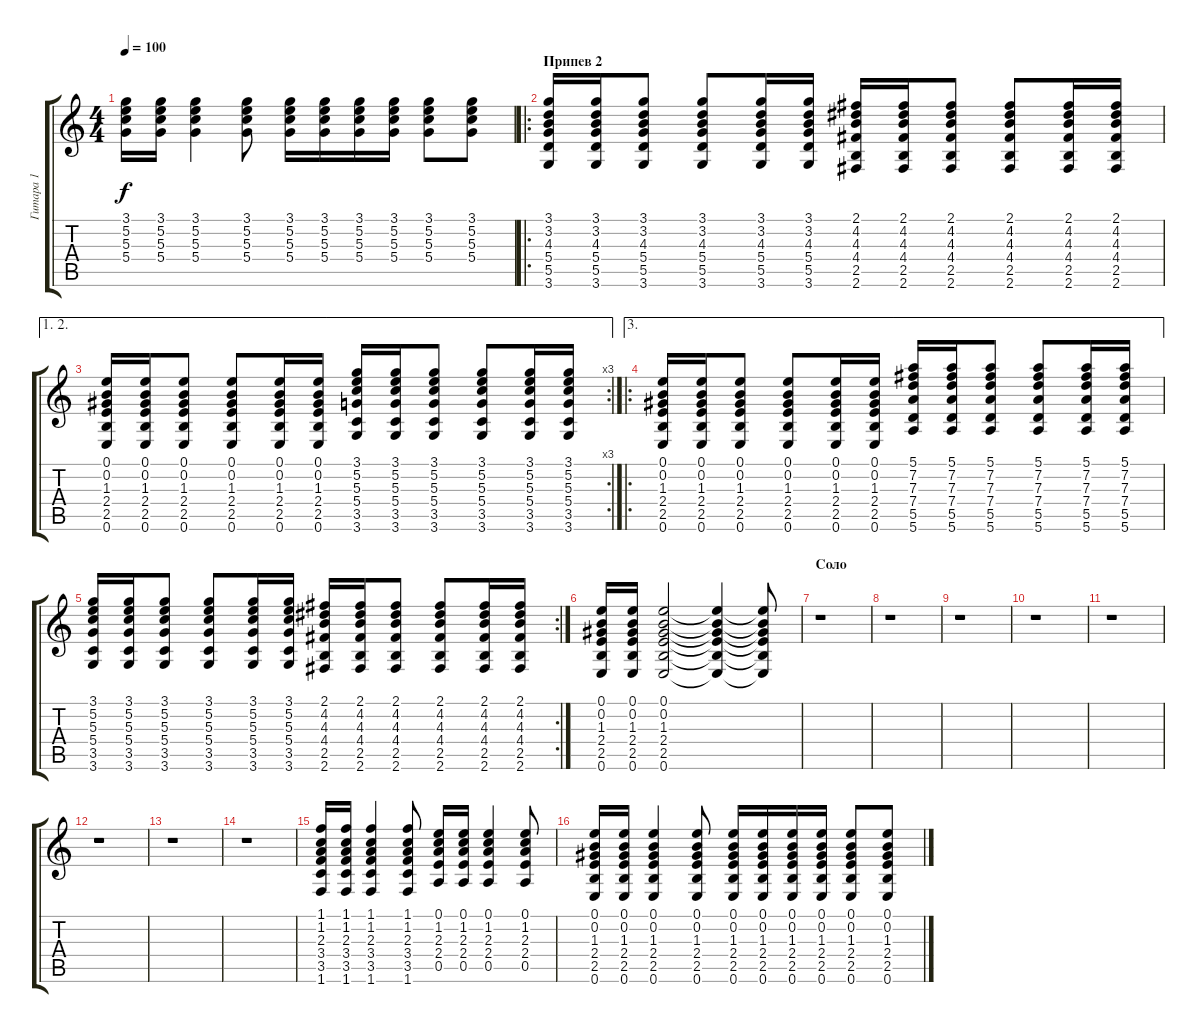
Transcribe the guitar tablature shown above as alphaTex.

\track ("Гитара 1" "Гитара 1") {instrument electricguitarclean}
\staff {score tabs}
\tuning (E4 B3 G3 D3 A2 E2) {hide}
\ts (4 4)
\tempo 100
\clef g2
\ks c
(3.1 5.2 5.3 5.4).16{dy f} (3.1 5.2 5.3 5.4).16 (3.1 5.2 5.3 5.4).4 (3.1 5.2 5.3 5.4).8 (3.1 5.2 5.3 5.4).16 (3.1 5.2 5.3 5.4).16 (3.1 5.2 5.3 5.4).16 (3.1 5.2 5.3 5.4).16 (3.1 5.2 5.3 5.4).8 (3.1 5.2 5.3 5.4).8 |
\ro
\section ("" "Припев 2")
(3.1 3.2 4.3 5.4 5.5 3.6).16 (3.1 3.2 4.3 5.4 5.5 3.6).16 (3.1 3.2 4.3 5.4 5.5 3.6).8 (3.1 3.2 4.3 5.4 5.5 3.6).8 (3.1 3.2 4.3 5.4 5.5 3.6).16 (3.1 3.2 4.3 5.4 5.5 3.6).16 (2.1 4.2 4.3 4.4 2.5 2.6).16 (2.1 4.2 4.3 4.4 2.5 2.6).16 (2.1 4.2 4.3 4.4 2.5 2.6).8 (2.1 4.2 4.3 4.4 2.5 2.6).8 (2.1 4.2 4.3 4.4 2.5 2.6).16 (2.1 4.2 4.3 4.4 2.5 2.6).16 |
\ae (1 2)
\rc 3
(0.1 0.2 1.3 2.4 2.5 0.6).16 (0.1 0.2 1.3 2.4 2.5 0.6).16 (0.1 0.2 1.3 2.4 2.5 0.6).8 (0.1 0.2 1.3 2.4 2.5 0.6).8 (0.1 0.2 1.3 2.4 2.5 0.6).16 (0.1 0.2 1.3 2.4 2.5 0.6).16 (3.1 5.2 5.3 5.4 3.5 3.6).16 (3.1 5.2 5.3 5.4 3.5 3.6).16 (3.1 5.2 5.3 5.4 3.5 3.6).8 (3.1 5.2 5.3 5.4 3.5 3.6).8 (3.1 5.2 5.3 5.4 3.5 3.6).16 (3.1 5.2 5.3 5.4 3.5 3.6).16 |
\ae 3
\ro
(0.1 0.2 1.3 2.4 2.5 0.6).16 (0.1 0.2 1.3 2.4 2.5 0.6).16 (0.1 0.2 1.3 2.4 2.5 0.6).8 (0.1 0.2 1.3 2.4 2.5 0.6).8 (0.1 0.2 1.3 2.4 2.5 0.6).16 (0.1 0.2 1.3 2.4 2.5 0.6).16 (5.1 7.2 7.3 7.4 5.5 5.6).16 (5.1 7.2 7.3 7.4 5.5 5.6).16 (5.1 7.2 7.3 7.4 5.5 5.6).8 (5.1 7.2 7.3 7.4 5.5 5.6).8 (5.1 7.2 7.3 7.4 5.5 5.6).16 (5.1 7.2 7.3 7.4 5.5 5.6).16 |
\rc 2
(3.1 5.2 5.3 5.4 3.5 3.6).16 (3.1 5.2 5.3 5.4 3.5 3.6).16 (3.1 5.2 5.3 5.4 3.5 3.6).8 (3.1 5.2 5.3 5.4 3.5 3.6).8 (3.1 5.2 5.3 5.4 3.5 3.6).16 (3.1 5.2 5.3 5.4 3.5 3.6).16 (2.1 4.2 4.3 4.4 2.5 2.6).16 (2.1 4.2 4.3 4.4 2.5 2.6).16 (2.1 4.2 4.3 4.4 2.5 2.6).8 (2.1 4.2 4.3 4.4 2.5 2.6).8 (2.1 4.2 4.3 4.4 2.5 2.6).16 (2.1 4.2 4.3 4.4 2.5 2.6).16 |
(0.1 0.2 1.3 2.4 2.5 0.6).16 (0.1 0.2 1.3 2.4 2.5 0.6).16 (0.1 0.2 1.3 2.4 2.5 0.6).2 (0.1{t} 0.2{t} 1.3{t} 2.4{t} 2.5{t} 0.6{t}).4 (0.1{t} 0.2{t} 1.3{t} 2.4{t} 2.5{t} 0.6{t}).8 |
\section ("" "Соло")
r.1 |
r.1 |
r.1 |
r.1 |
r.1 |
r.1 |
r.1 |
r.1 |
(1.1 1.2 2.3 3.4 3.5 1.6).16 (1.1 1.2 2.3 3.4 3.5 1.6).16 (1.1 1.2 2.3 3.4 3.5 1.6).4 (1.1 1.2 2.3 3.4 3.5 1.6).8 (0.1 1.2 2.3 2.4 0.5).16 (0.1 1.2 2.3 2.4 0.5).16 (0.1 1.2 2.3 2.4 0.5).4 (0.1 1.2 2.3 2.4 0.5).8 |
(0.1 0.2 1.3 2.4 2.5 0.6).16 (0.1 0.2 1.3 2.4 2.5 0.6).16 (0.1 0.2 1.3 2.4 2.5 0.6).4 (0.1 0.2 1.3 2.4 2.5 0.6).8 (0.1 0.2 1.3 2.4 2.5 0.6).16 (0.1 0.2 1.3 2.4 2.5 0.6).16 (0.1 0.2 1.3 2.4 2.5 0.6).16 (0.1 0.2 1.3 2.4 2.5 0.6).16 (0.1 0.2 1.3 2.4 2.5 0.6).8 (0.1 0.2 1.3 2.4 2.5 0.6).8
